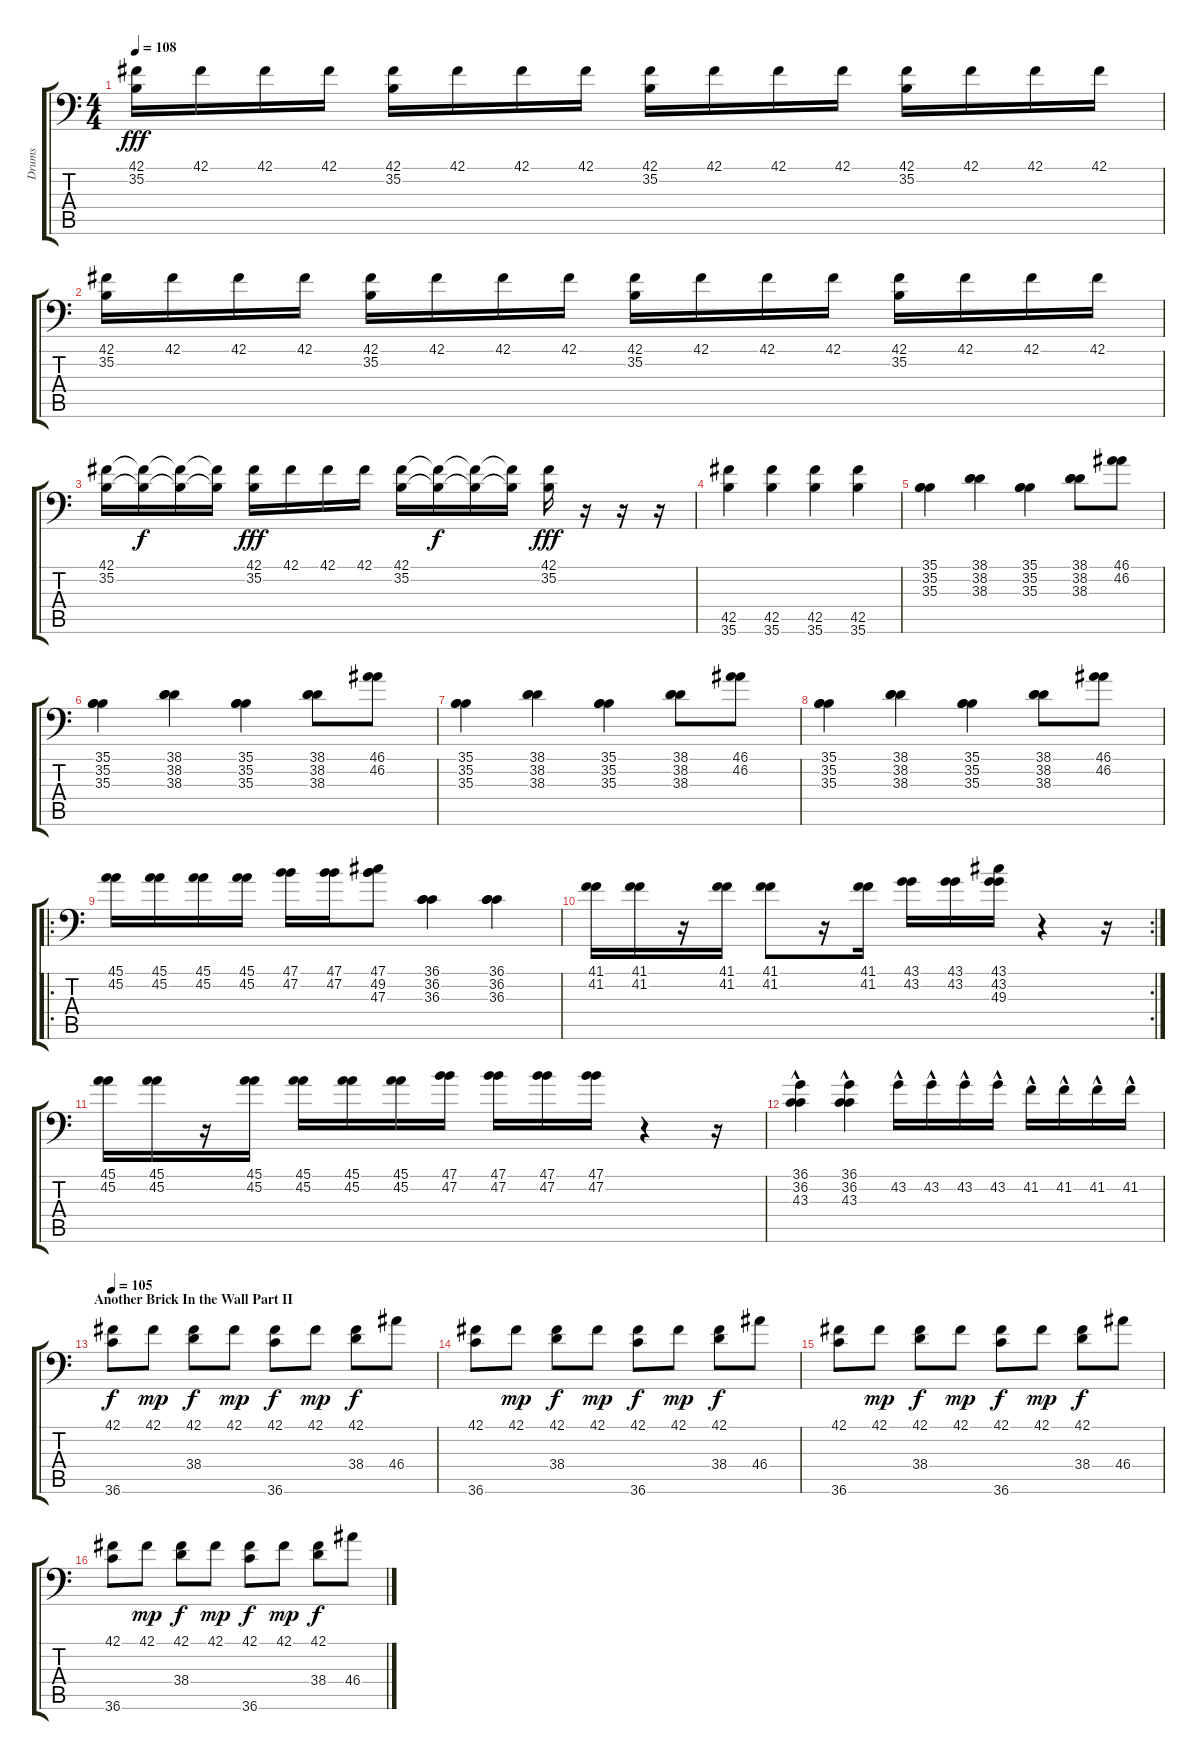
\track ("Drums" "Drums") {instrument acousticgrandpiano}
\staff {score tabs}
\tuning (C-1 C-1 C-1 C-1 C-1 C-1) {hide}
\ts (4 4)
\tempo 108
\clef f4
\ks c
(42.1 35.2).16{dy fff} 42.1.16 42.1.16 42.1.16 (42.1 35.2).16 42.1.16 42.1.16 42.1.16 (42.1 35.2).16 42.1.16 42.1.16 42.1.16 (42.1 35.2).16 42.1.16 42.1.16 42.1.16 |
(42.1 35.2).16 42.1.16 42.1.16 42.1.16 (42.1 35.2).16 42.1.16 42.1.16 42.1.16 (42.1 35.2).16 42.1.16 42.1.16 42.1.16 (42.1 35.2).16 42.1.16 42.1.16 42.1.16 |
(42.1 35.2).16 (42.1{t} 35.2{t}).16{dy f} (42.1{t} 35.2{t}).16 (42.1{t} 35.2{t}).16 (42.1 35.2).16{dy fff} 42.1.16 42.1.16 42.1.16 (42.1 35.2).16 (42.1{t} 35.2{t}).16{dy f} (42.1{t} 35.2{t}).16 (42.1{t} 35.2{t}).16 (42.1 35.2).16{dy fff} r.16 r.16 r.16 |
(42.5 35.6).4 (42.5 35.6).4 (42.5 35.6).4 (42.5 35.6).4 |
(35.1 35.2 35.3).4 (38.1 38.2 38.3).4 (35.1 35.2 35.3).4 (38.1 38.2 38.3).8 (46.1 46.2).8 |
(35.1 35.2 35.3).4 (38.1 38.2 38.3).4 (35.1 35.2 35.3).4 (38.1 38.2 38.3).8 (46.1 46.2).8 |
(35.1 35.2 35.3).4 (38.1 38.2 38.3).4 (35.1 35.2 35.3).4 (38.1 38.2 38.3).8 (46.1 46.2).8 |
(35.1 35.2 35.3).4 (38.1 38.2 38.3).4 (35.1 35.2 35.3).4 (38.1 38.2 38.3).8 (46.1 46.2).8 |
\ro
(45.1 45.2).16 (45.1 45.2).16 (45.1 45.2).16 (45.1 45.2).16 (47.1 47.2).16 (47.1 47.2).16 (47.1 49.2 47.3).8 (36.1 36.2 36.3).4 (36.1 36.2 36.3).4 |
\rc 2
(41.1 41.2).16 (41.1 41.2).16 r.16 (41.1 41.2).16 (41.1 41.2).8 r.16 (41.1 41.2).16 (43.1 43.2).16 (43.1 43.2).16 (43.1 43.2 49.3).16 r.4 r.16 |
(45.1 45.2).16 (45.1 45.2).16 r.16 (45.1 45.2).16 (45.1 45.2).16 (45.1 45.2).16 (45.1 45.2).16 (47.1 47.2).16 (47.1 47.2).16 (47.1 47.2).16 (47.1 47.2).16 r.4 r.16 |
(36.1{hac} 36.2 43.3{hac}).4 (36.1{hac} 36.2 43.3{hac}).4 43.2{hac}.16 43.2{hac}.16 43.2{hac}.16 43.2{hac}.16 41.2{hac}.16 41.2{hac}.16 41.2{hac}.16 41.2{hac}.16 |
\section ("" "Another Brick In the Wall Part II")
\tempo 105
(42.1 36.6).8{dy f} 42.1.8{dy mp} (42.1 38.4).8{dy f} 42.1.8{dy mp} (42.1 36.6).8{dy f} 42.1.8{dy mp} (42.1 38.4).8{dy f} 46.4.8 |
(42.1 36.6).8 42.1.8{dy mp} (42.1 38.4).8{dy f} 42.1.8{dy mp} (42.1 36.6).8{dy f} 42.1.8{dy mp} (42.1 38.4).8{dy f} 46.4.8 |
(42.1 36.6).8 42.1.8{dy mp} (42.1 38.4).8{dy f} 42.1.8{dy mp} (42.1 36.6).8{dy f} 42.1.8{dy mp} (42.1 38.4).8{dy f} 46.4.8 |
(42.1 36.6).8 42.1.8{dy mp} (42.1 38.4).8{dy f} 42.1.8{dy mp} (42.1 36.6).8{dy f} 42.1.8{dy mp} (42.1 38.4).8{dy f} 46.4.8
